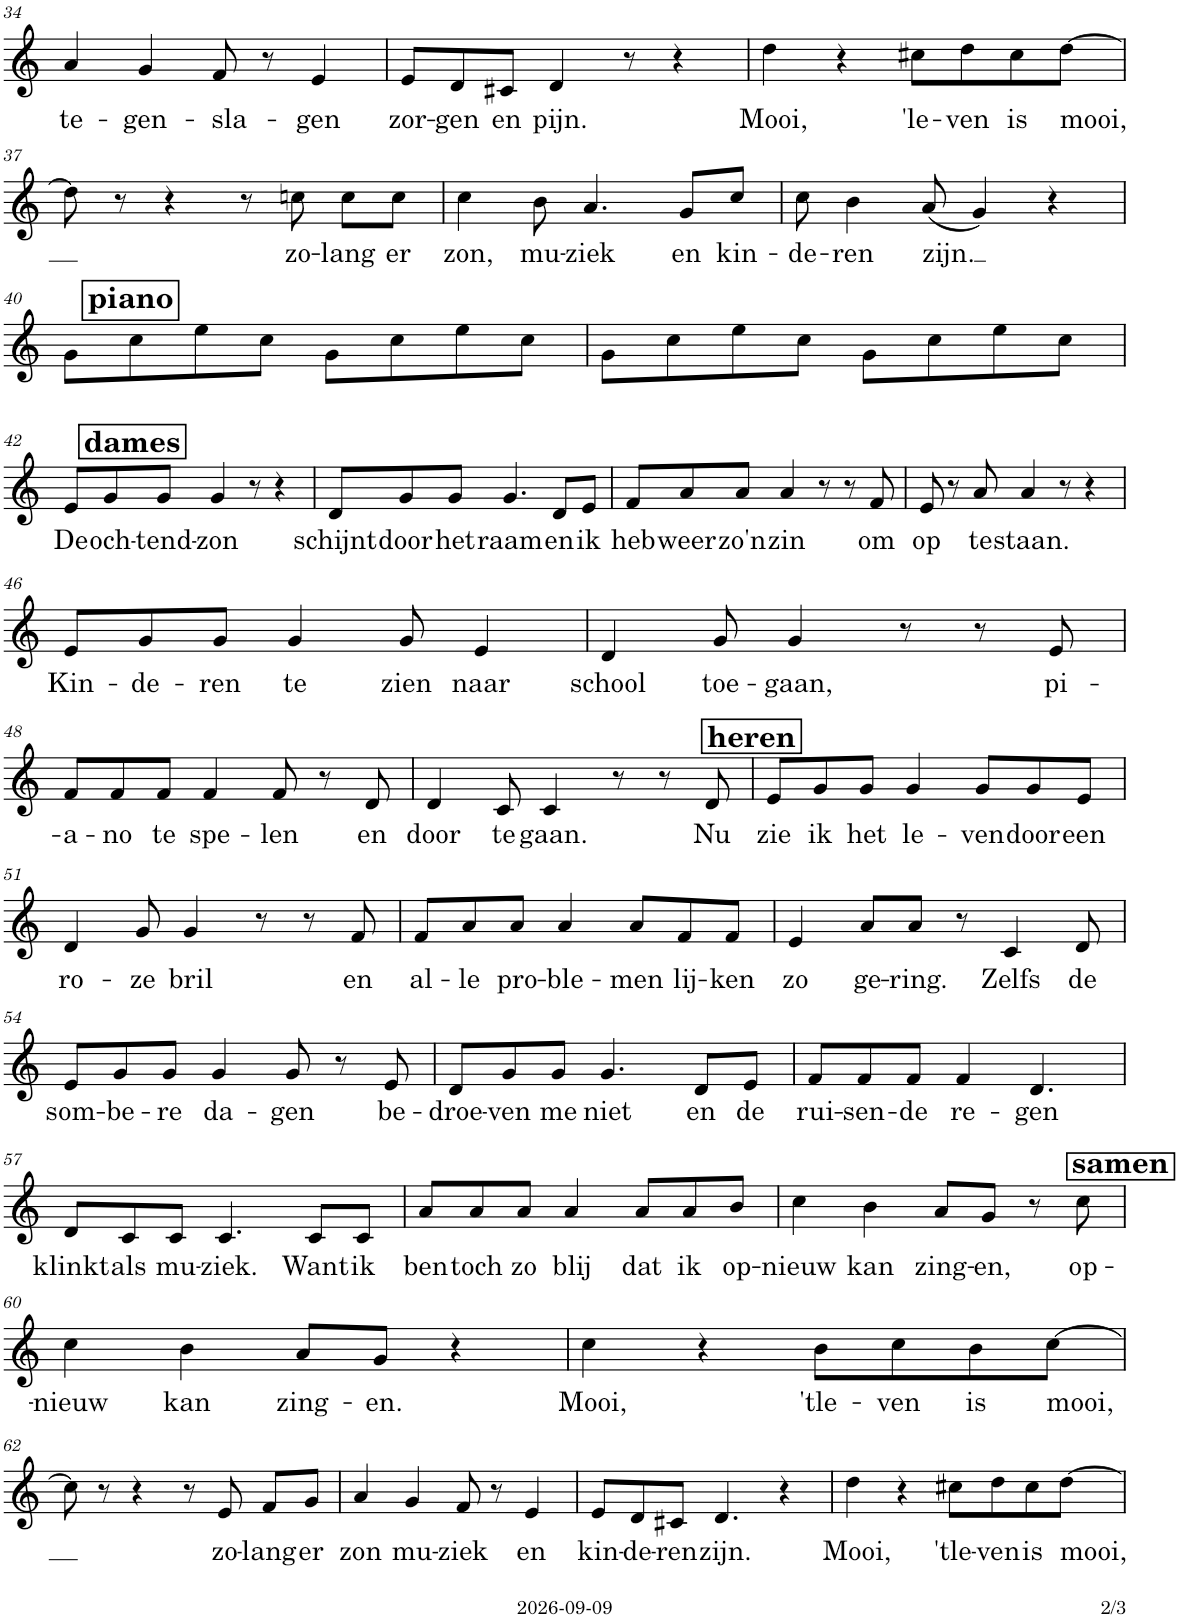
**kern	**text
*part1	*part1
*staff1	*staff1
*I"Stem	*
!!LO:PB:g=z
*clefG2	*
*k[]	*
*M4/4	*
=34	=34
!	!LO:LY:b
4a/	te-
!	!LO:LY:b
4g/	-gen-
!	!LO:LY:b
8f/	-sla-
8r	.
!	!LO:LY:b
4e/	-gen
=35	=35
!	!LO:LY:b
8e/L	zor-
!	!LO:LY:b
8d/	-gen
!	!LO:LY:b
8c#X/J	en
!	!LO:LY:b
4d/	pijn.
8r	.
4r	.
=36	=36
!	!LO:LY:b
4dd\	Mooi,
4r	.
!	!LO:LY:b
8cc#X\L	'le-
!	!LO:LY:b
8dd\	-ven
!	!LO:LY:b
8cc#\	is
!	!LO:LY:b
[8dd\J	mooi,
!!LO:LB:g=z
=37	=37
8dd\]	.
8r	.
4r	.
8r	.
!	!LO:LY:b
8ccn\	zo-
!	!LO:LY:b
8cc\L	-lang
!	!LO:LY:b
8cc\J	er
=38	=38
!	!LO:LY:b
4cc\	zon,
!	!LO:LY:b
8b\	mu-
!	!LO:LY:b
4.a/	-ziek
!	!LO:LY:b
8g/L	en
!	!LO:LY:b
8cc/J	kin-
=39	=39
!	!LO:LY:b
8cc\	-de-
!	!LO:LY:b
4b\	-ren
!	!LO:LY:b
(8a/	zijn.
4g/)	.
4r	.
!!LO:LB:g=z
!!LO:REH:place=s1:a:B:cj:fs=14:t=piano
=40	=40
8g\L	.
8cc\	.
8ee\	.
8cc\J	.
8g\L	.
8cc\	.
8ee\	.
8cc\J	.
=41	=41
8g\L	.
8cc\	.
8ee\	.
8cc\J	.
8g\L	.
8cc\	.
8ee\	.
8cc\J	.
!!LO:LB:g=z
!!LO:REH:place=s1:a:B:cj:fs=14:t=dames
=42	=42
!	!LO:LY:b
8e/L	De
!	!LO:LY:b
8g/	och-
!	!LO:LY:b
8g/J	-tend-
!	!LO:LY:b
4g/	-zon
8r	.
4r	.
=43	=43
!	!LO:LY:b
8d/L	schijnt
!	!LO:LY:b
8g/	door
!	!LO:LY:b
8g/J	het
!	!LO:LY:b
4.g/	raam
!	!LO:LY:b
8d/L	en
!	!LO:LY:b
8e/J	ik
=44	=44
!	!LO:LY:b
8f/L	heb
!	!LO:LY:b
8a/	weer
!	!LO:LY:b
8a/J	zo'n
!	!LO:LY:b
4a/	zin
8r	.
8r	.
!	!LO:LY:b
8f/	om
=45	=45
!	!LO:LY:b
8e/	op
8r	.
!	!LO:LY:b
8a/	te
!	!LO:LY:b
4a/	staan.
8r	.
4r	.
!!LO:LB:g=z
=46	=46
!	!LO:LY:b
8e/L	Kin-
!	!LO:LY:b
8g/	-de-
!	!LO:LY:b
8g/J	-ren
!	!LO:LY:b
4g/	te
!	!LO:LY:b
8g/	zien
!	!LO:LY:b
4e/	naar
=47	=47
!	!LO:LY:b
4d/	school
!	!LO:LY:b
8g/	toe-
!	!LO:LY:b
4g/	-gaan,
8r	.
8r	.
!	!LO:LY:b
8e/	pi-
!!LO:LB:g=z
=48	=48
!	!LO:LY:b
8f/L	-a-
!	!LO:LY:b
8f/	-no
!	!LO:LY:b
8f/J	te
!	!LO:LY:b
4f/	spe-
!	!LO:LY:b
8f/	-len
8r	.
!	!LO:LY:b
8d/	en
!!LO:REH:place=s1:a:B:cj:fs=14:t=heren:qo=3.5
=49	=49
!	!LO:LY:b
4d/	door
!	!LO:LY:b
8c/	te
!	!LO:LY:b
4c/	gaan.
8r	.
8r	.
!	!LO:LY:b
8d/	Nu
=50	=50
!	!LO:LY:b
8e/L	zie
!	!LO:LY:b
8g/	ik
!	!LO:LY:b
8g/J	het
!	!LO:LY:b
4g/	le-
!	!LO:LY:b
8g/L	-ven
!	!LO:LY:b
8g/	door
!	!LO:LY:b
8e/J	een
!!LO:LB:g=z
=51	=51
!	!LO:LY:b
4d/	ro-
!	!LO:LY:b
8g/	-ze
!	!LO:LY:b
4g/	bril
8r	.
8r	.
!	!LO:LY:b
8f/	en
=52	=52
!	!LO:LY:b
8f/L	al-
!	!LO:LY:b
8a/	-le
!	!LO:LY:b
8a/J	pro-
!	!LO:LY:b
4a/	-ble-
!	!LO:LY:b
8a/L	-men
!	!LO:LY:b
8f/	lij-
!	!LO:LY:b
8f/J	-ken
=53	=53
!	!LO:LY:b
4e/	zo
!	!LO:LY:b
8a/L	ge-
!	!LO:LY:b
8a/J	-ring.
8r	.
!	!LO:LY:b
4c/	Zelfs
!	!LO:LY:b
8d/	de
!!LO:LB:g=z
=54	=54
!	!LO:LY:b
8e/L	som-
!	!LO:LY:b
8g/	-be-
!	!LO:LY:b
8g/J	-re
!	!LO:LY:b
4g/	da-
!	!LO:LY:b
8g/	-gen
8r	.
!	!LO:LY:b
8e/	be-
=55	=55
!	!LO:LY:b
8d/L	-droe-
!	!LO:LY:b
8g/	-ven
!	!LO:LY:b
8g/J	me
!	!LO:LY:b
4.g/	niet
!	!LO:LY:b
8d/L	en
!	!LO:LY:b
8e/J	de
=56	=56
!	!LO:LY:b
8f/L	rui-
!	!LO:LY:b
8f/	-sen-
!	!LO:LY:b
8f/J	-de
!	!LO:LY:b
4f/	re-
!	!LO:LY:b
4.d/	-gen
!!LO:LB:g=z
=57	=57
!	!LO:LY:b
8d/L	klinkt
!	!LO:LY:b
8c/	als
!	!LO:LY:b
8c/J	mu-
!	!LO:LY:b
4.c/	-ziek.
!	!LO:LY:b
8c/L	Want
!	!LO:LY:b
8c/J	ik
=58	=58
!	!LO:LY:b
8a/L	ben
!	!LO:LY:b
8a/	toch
!	!LO:LY:b
8a/J	zo
!	!LO:LY:b
4a/	blij
!	!LO:LY:b
8a/L	dat
!	!LO:LY:b
8a/	ik
!	!LO:LY:b
8b/J	op-
!!LO:REH:place=s1:a:B:cj:fs=14:t=samen:qo=3.5
=59	=59
!	!LO:LY:b
4cc\	-nieuw
!	!LO:LY:b
4b\	kan
!	!LO:LY:b
8a/L	zing-
!	!LO:LY:b
8g/J	-en,
8r	.
!	!LO:LY:b
8cc\	op-
!!LO:LB:g=z
=60	=60
!	!LO:LY:b
4cc\	-nieuw
!	!LO:LY:b
4b\	kan
!	!LO:LY:b
8a/L	zing-
!	!LO:LY:b
8g/J	-en.
4r	.
=61	=61
!	!LO:LY:b
4cc\	Mooi,
4r	.
!	!LO:LY:b
8b\L	'tle-
!	!LO:LY:b
8cc\	-ven
!	!LO:LY:b
8b\	is
!	!LO:LY:b
[8cc\J	mooi,
!!LO:LB:g=z
=62	=62
8cc\]	.
8r	.
4r	.
8r	.
!	!LO:LY:b
8e/	zo-
!	!LO:LY:b
8f/L	-lang
!	!LO:LY:b
8g/J	er
=63	=63
!	!LO:LY:b
4a/	zon
!	!LO:LY:b
4g/	mu-
!	!LO:LY:b
8f/	-ziek
8r	.
!	!LO:LY:b
4e/	en
=64	=64
!	!LO:LY:b
8e/L	kin-
!	!LO:LY:b
8d/	-de-
!	!LO:LY:b
8c#X/J	-ren
!	!LO:LY:b
4.d/	zijn.
4r	.
=65	=65
!	!LO:LY:b
4dd\	Mooi,
4r	.
!	!LO:LY:b
8cc#X\L	'tle-
!	!LO:LY:b
8dd\	-ven
!	!LO:LY:b
8cc#\	is
!	!LO:LY:b
[8dd\J	mooi,
=	=
*-	*-
